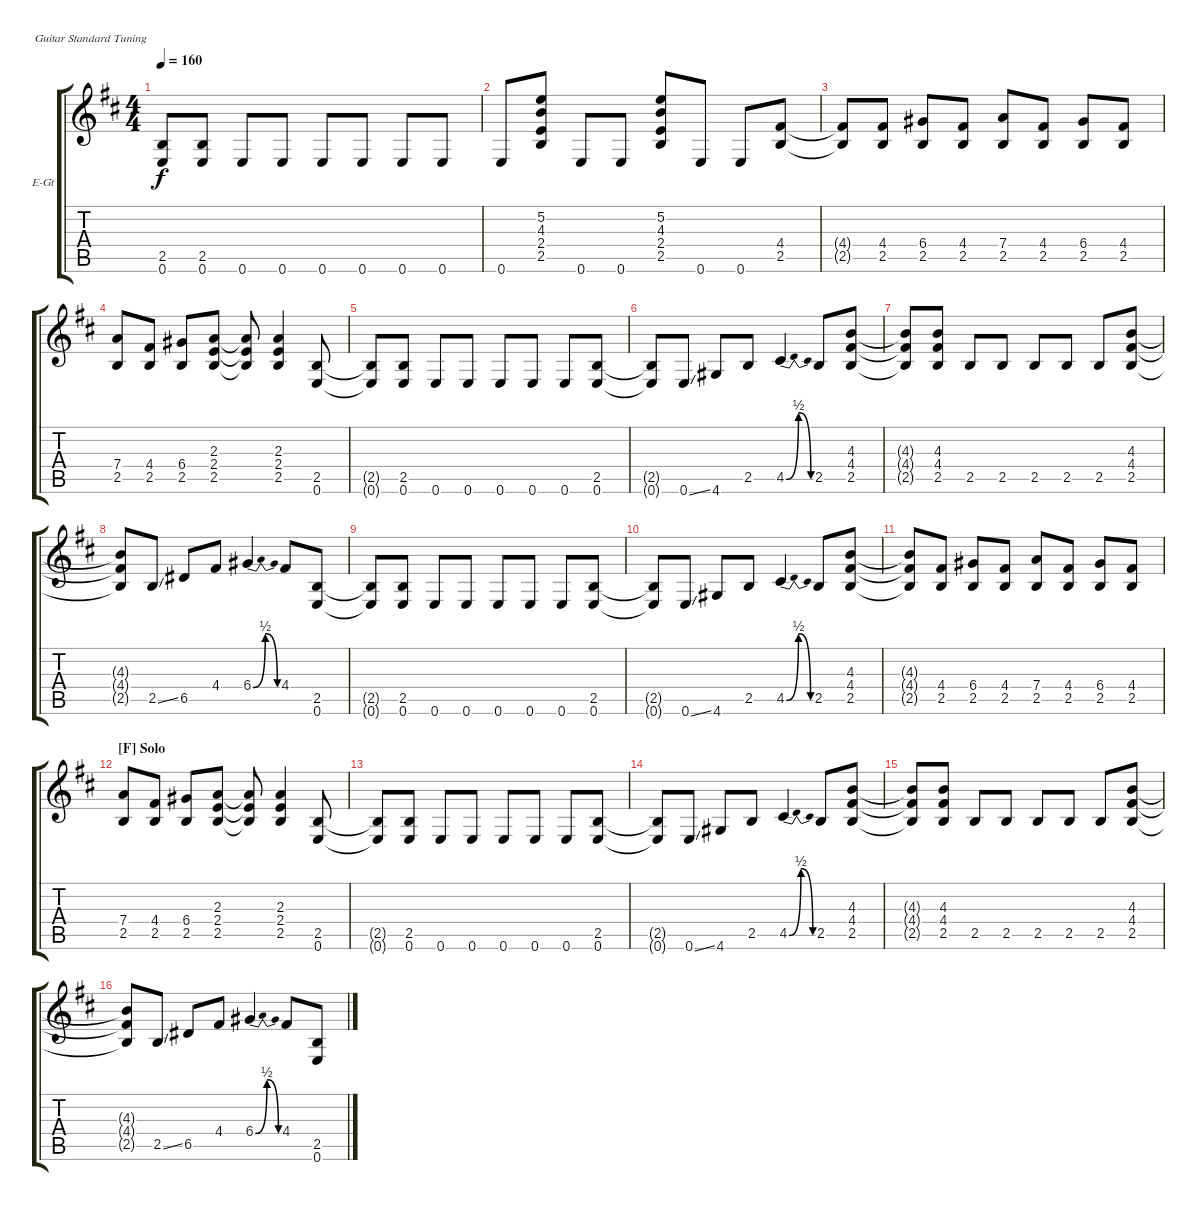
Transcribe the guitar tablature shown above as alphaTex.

\defaultSystemsLayout 4
\bracketExtendMode groupsimilarinstruments
\firstSystemTrackNameOrientation horizontal
\otherSystemsTrackNameOrientation horizontal
\track ("Rhythm Guitar 1" "E-Gt") {instrument distortionguitar}
\staff {score tabs}
\tuning (E4 B3 G3 D3 A2 E2)
\ts (4 4)
\tempo 160
\clef g2
\scale
0.333333
\ks d
(2.5{t} 0.6{t}).8{dy f} (2.5 0.6).8 0.6.8 0.6.8 0.6.8 0.6.8 0.6.8 0.6.8 |
\scale
0.333333 0.6.8 (5.2 4.3 2.4 2.5).8 0.6.8 0.6.8 (5.2 4.3 2.4 2.5).8 0.6.8 0.6.8 (4.4 2.5).8 |
\scale
0.333333 (4.4{t} 2.5{t}).8 (4.4 2.5).8 (6.4 2.5).8 (4.4 2.5).8 (7.4 2.5).8 (4.4 2.5).8 (6.4 2.5).8 (4.4 2.5).8 |
\scale
0.333333 (7.4 2.5).8 (4.4 2.5).8 (6.4 2.5).8 (2.3 2.4 2.5).8 (2.3{t} 2.4{t} 2.5{t}).8 (2.3 2.4 2.5).4 (2.5 0.6).8 |
\scale
0.333333 (2.5{t} 0.6{t}).8 (2.5 0.6).8 0.6.8 0.6.8 0.6.8 0.6.8 0.6.8 (2.5 0.6).8 |
\scale
0.333333 (2.5{t} 0.6{t}).8 0.6{ss}.8 4.6.8 2.5.8 4.5{be (bendrelease 0 0 30 2 30 2 60 0)}.4 2.5.8 (4.3 4.4 2.5).8 |
\scale
0.333333 (4.3{t} 4.4{t} 2.5{t}).8 (4.3 4.4 2.5).8 2.5.8 2.5.8 2.5.8 2.5.8 2.5.8 (4.3 4.4 2.5).8 |
\scale
0.333333 (4.3{t} 4.4{t} 2.5{t}).8 2.5{ss}.8 6.5.8 4.4.8 6.4{be (bendrelease 0 0 30 2 30 2 60 0)}.4 4.4.8 (2.5 0.6).8 |
\scale
0.333333 (2.5{t} 0.6{t}).8 (2.5 0.6).8 0.6.8 0.6.8 0.6.8 0.6.8 0.6.8 (2.5 0.6).8 |
\scale
0.333333 (2.5{t} 0.6{t}).8 0.6{ss}.8 4.6.8 2.5.8 4.5{be (bendrelease 0 0 30 2 30 2 60 0)}.4 2.5.8 (4.3 4.4 2.5).8 |
\scale
0.333333 (4.3{t} 4.4{t} 2.5{t}).8 (4.4 2.5).8 (6.4 2.5).8 (4.4 2.5).8 (7.4 2.5).8 (4.4 2.5).8 (6.4 2.5).8 (4.4 2.5).8 |
\section ("F" "Solo")
\scale
0.333333 (7.4 2.5).8 (4.4 2.5).8 (6.4 2.5).8 (2.3 2.4 2.5).8 (2.3{t} 2.4{t} 2.5{t}).8 (2.3 2.4 2.5).4 (2.5 0.6).8 |
\scale
0.333333 (2.5{t} 0.6{t}).8 (2.5 0.6).8 0.6.8 0.6.8 0.6.8 0.6.8 0.6.8 (2.5 0.6).8 |
\scale
0.333333 (2.5{t} 0.6{t}).8 0.6{ss}.8 4.6.8 2.5.8 4.5{be (bendrelease 0 0 30 2 30 2 60 0)}.4 2.5.8 (4.3 4.4 2.5).8 |
\scale
0.333333 (4.3{t} 4.4{t} 2.5{t}).8 (4.3 4.4 2.5).8 2.5.8 2.5.8 2.5.8 2.5.8 2.5.8 (4.3 4.4 2.5).8 |
\scale
0.333333 (4.3{t} 4.4{t} 2.5{t}).8 2.5{ss}.8 6.5.8 4.4.8 6.4{be (bendrelease 0 0 30 2 30 2 60 0)}.4 4.4.8 (2.5 0.6).8
